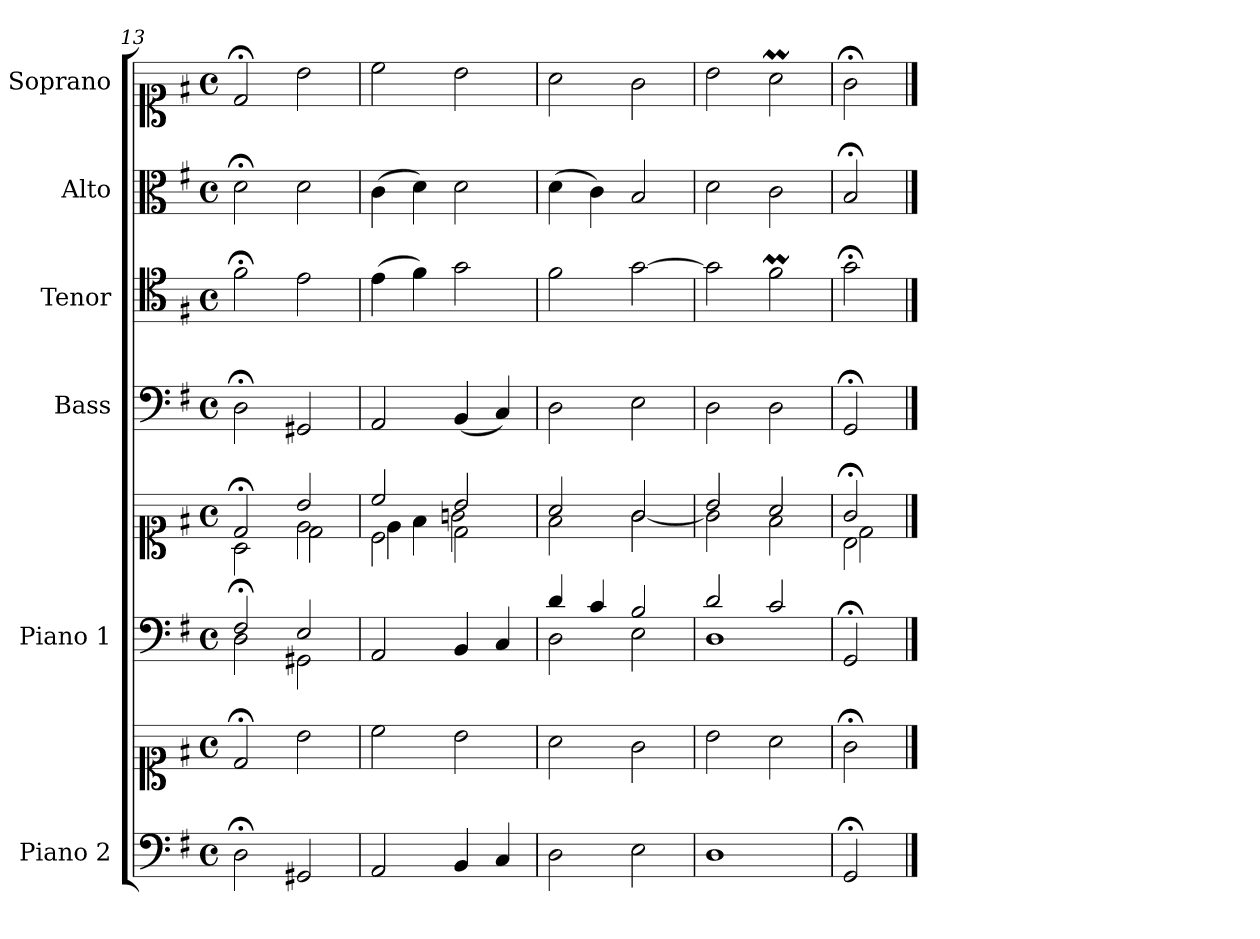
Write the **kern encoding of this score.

**kern	**kern	**kern	**kern	**kern	**kern	**kern	**kern
*part6	*part6	*part5	*part5	*part4	*part3	*part2	*part1
*staff8	*staff7	*staff6	*staff5	*staff4	*staff3	*staff2	*staff1
*I"Piano 2	*	*I"Piano 1	*	*I"Bass	*I"Tenor	*I"Alto	*I"Soprano
*I'Pno 2	*	*I'Pno 1	*	*I'B.	*I'T.	*I'A.	*I'S.
*clefF4	*clefC1	*clefF4	*clefC1	*clefF4	*clefC4	*clefC3	*clefC1
*	*	*	*	*	*ITrd7c12	*	*
*k[f#]	*k[f#]	*k[f#]	*k[f#]	*k[f#]	*k[f#]	*k[f#]	*k[f#]
*G:	*G:	*G:	*G:	*G:	*G:	*G:	*G:
*M4/4	*M4/4	*M4/4	*M4/4	*M4/4	*M4/4	*M4/4	*M4/4
*met(c)	*met(c)	*met(c)	*met(c)	*met(c)	*met(c)	*met(c)	*met(c)
=13	=13	=13	=13	=13	=13	=13	=13
*	*	*^	*^	*	*	*	*
*	*	*	*	*	*^	*	*	*	*
2D;\	2d;</	2F#;/	2D\	2d;</	2A\	2ryy	2D;<\	2F#;<\	2d;<\	2d;</
2GG#X/	2b\	2E/	2GG#X\	2b/	2e\	2d\	2GG#X/	2E\	2d\	2b\
*	*	*v	*v	*	*	*	*	*	*	*
=14	=14	=14	=14	=14	=14	=14	=14	=14	=14
2AA/	2cc\	2AA/	2cc/	2c\	4e\	2AA/	(4E\	(4c\	2cc\
.	.	.	.	.	4f#\	.	4F#\)	4d\)	.
4BB/	2b\	4BB/	2b/	2d\	2gn\	(4BB/	2G\	2d\	2b\
4C/	.	4C/	.	.	.	4C/)	.	.	.
*	*	*	*	*v	*v	*	*	*	*
=15	=15	=15	=15	=15	=15	=15	=15	=15
*	*	*^	*	*	*	*	*	*
2D\	2a\	4d/	2D\	2a/	2f#\	2D\	2F#\	(4d\	2a\
.	.	4c/	.	.	.	.	.	4c\)	.
2E\	2g\	2B/	2E\	2g/	[<2g\	2E\	[>2G\	2B/	2g\
=16	=16	=16	=16	=16	=16	=16	=16	=16	=16
1D\	2b\	2d/	1D\	2b/	2g\]	2D\	2G\]	2d\	2b\
.	2a\	2c/	.	2a/	2f#\	2D\	2F#m\	2c\	2aM\
*	*	*v	*v	*	*	*	*	*	*
=17	=17	=17	=17	=17	=17	=17	=17	=17
*	*	*	*	*^	*	*	*	*
2GG;/	2g;<\	2GG;/	2g;</	2B\	2d\	2GG;</	2G;<\	2B;</	2g;<\
*	*	*	*v	*v	*v	*	*	*	*
==	==	==	==	==	==	==	==
*-	*-	*-	*-	*-	*-	*-	*-
